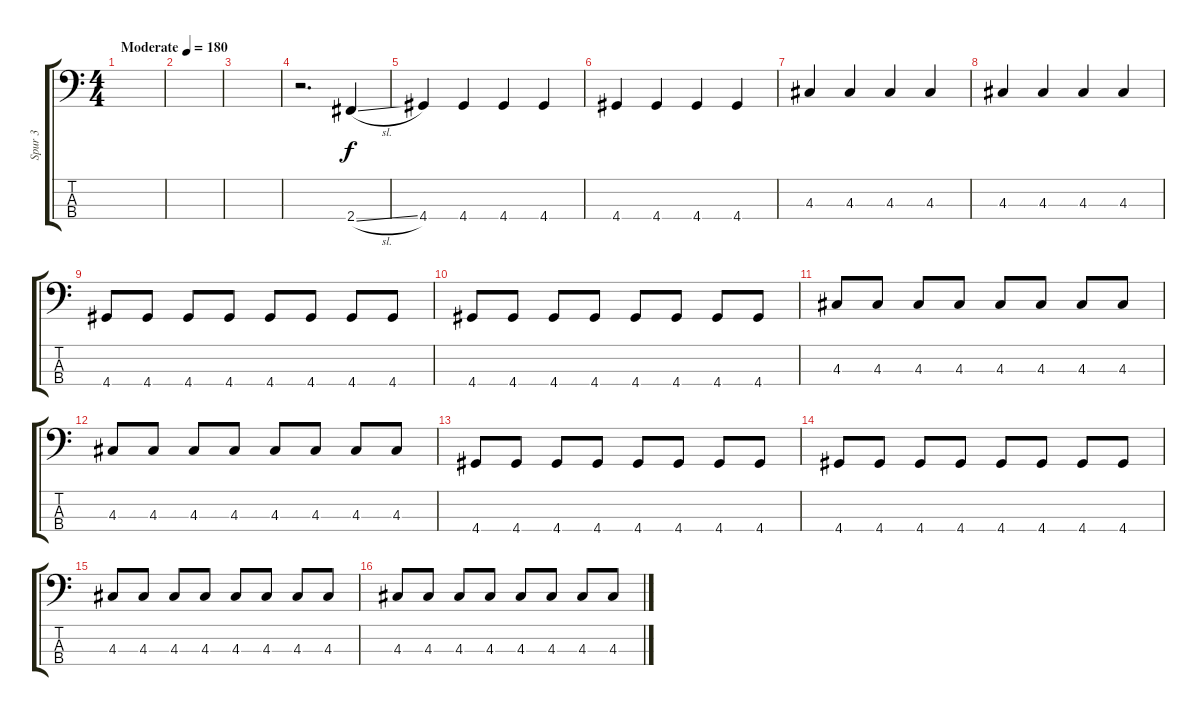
\track ("Spur 3" "Spur 3") {instrument electricbassfinger}
\staff {score tabs}
\tuning (G2 D2 A1 E1) {hide}
\ts (4 4)
\tempo (180 "Moderate")
\clef f4
\ks c
|
|
|
r.2{d} 2.4{sl}.4 |
4.4.4 4.4.4 4.4.4 4.4.4 |
4.4.4 4.4.4 4.4.4 4.4.4 |
4.3.4 4.3.4 4.3.4 4.3.4 |
4.3.4 4.3.4 4.3.4 4.3.4 |
4.4.8 4.4.8 4.4.8 4.4.8 4.4.8 4.4.8 4.4.8 4.4.8 |
4.4.8 4.4.8 4.4.8 4.4.8 4.4.8 4.4.8 4.4.8 4.4.8 |
4.3.8 4.3.8 4.3.8 4.3.8 4.3.8 4.3.8 4.3.8 4.3.8 |
4.3.8 4.3.8 4.3.8 4.3.8 4.3.8 4.3.8 4.3.8 4.3.8 |
4.4.8 4.4.8 4.4.8 4.4.8 4.4.8 4.4.8 4.4.8 4.4.8 |
4.4.8 4.4.8 4.4.8 4.4.8 4.4.8 4.4.8 4.4.8 4.4.8 |
4.3.8 4.3.8 4.3.8 4.3.8 4.3.8 4.3.8 4.3.8 4.3.8 |
4.3.8 4.3.8 4.3.8 4.3.8 4.3.8 4.3.8 4.3.8 4.3.8
